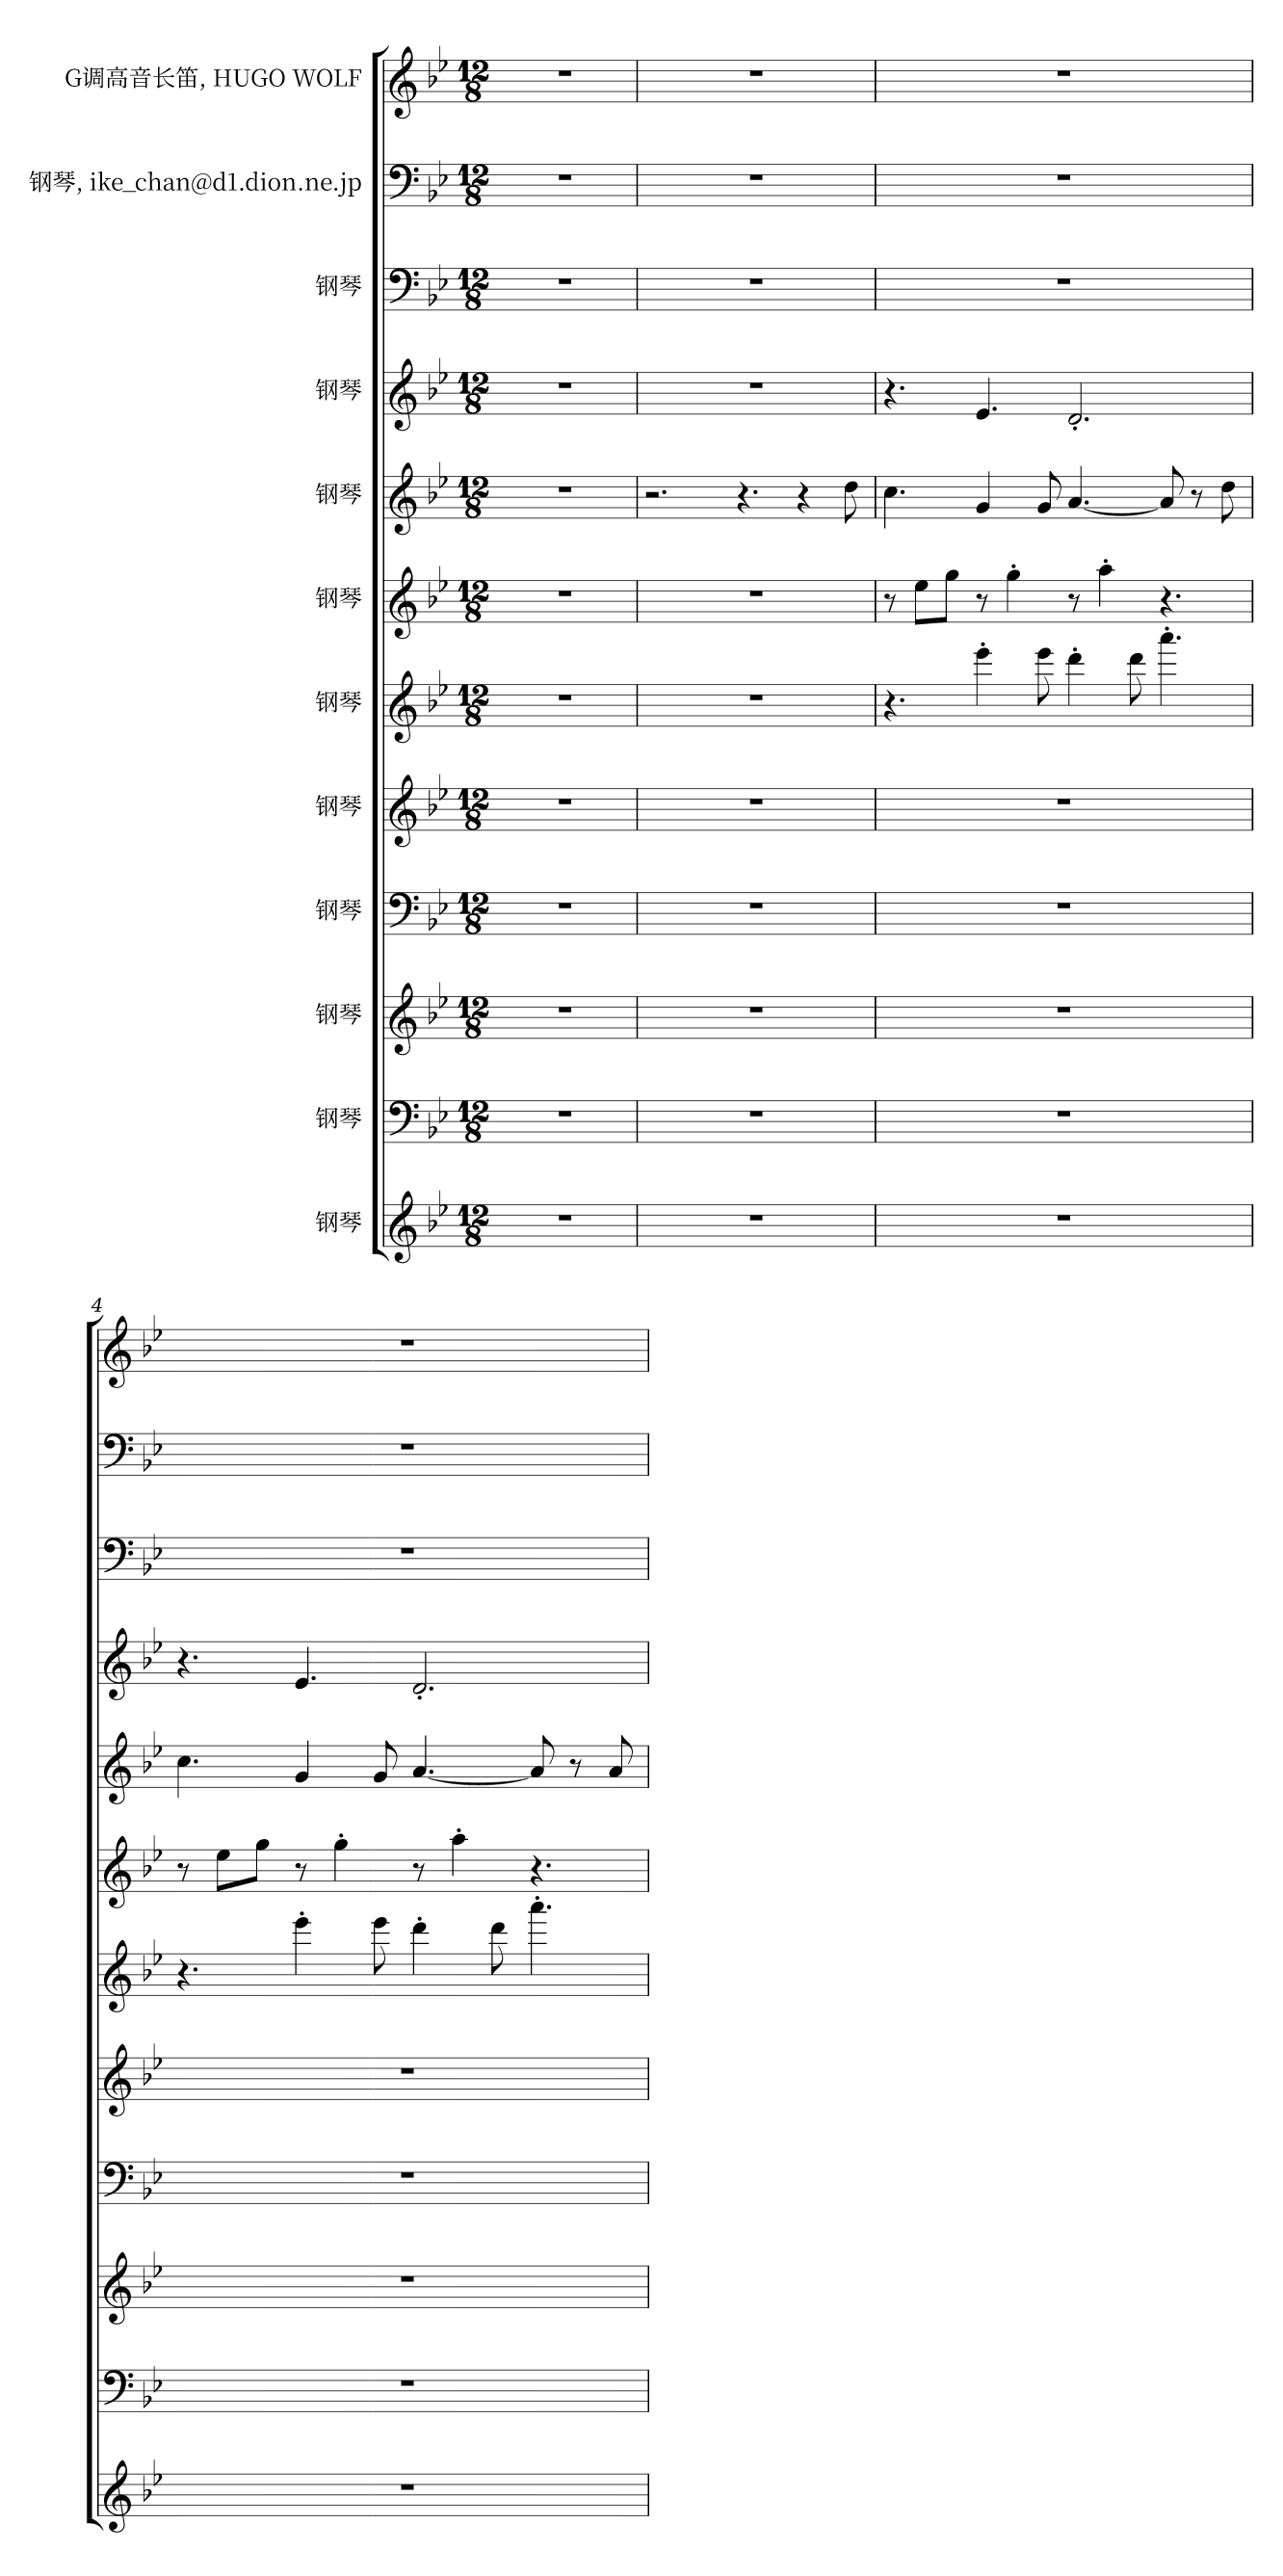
**kern	**kern	**kern	**kern	**kern	**kern	**kern	**kern	**kern	**kern	**kern	**kern
*part12	*part11	*part10	*part9	*part8	*part7	*part6	*part5	*part4	*part3	*part2	*part1
*staff12	*staff11	*staff10	*staff9	*staff8	*staff7	*staff6	*staff5	*staff4	*staff3	*staff2	*staff1
*I"钢琴	*I"钢琴	*I"钢琴	*I"钢琴	*I"钢琴	*I"钢琴	*I"钢琴	*I"钢琴	*I"钢琴	*I"钢琴	*I"钢琴, ike_chan@d1.dion.ne.jp	*I"G调高音长笛, HUGO WOLF
*clefG2	*clefF4	*clefG2	*clefF4	*clefG2	*clefG2	*clefG2	*clefG2	*clefG2	*clefF4	*clefF4	*clefG2
*	*	*	*	*	*	*	*	*	*	*	*ITrd-4c-7
*k[b-e-]	*k[b-e-]	*k[b-e-]	*k[b-e-]	*k[b-e-]	*k[b-e-]	*k[b-e-]	*k[b-e-]	*k[b-e-]	*k[b-e-]	*k[b-e-]	*k[b-]
*M12/8	*M12/8	*M12/8	*M12/8	*M12/8	*M12/8	*M12/8	*M12/8	*M12/8	*M12/8	*M12/8	*M12/8
*MM58	*MM58	*MM58	*MM58	*MM58	*MM58	*MM58	*MM58	*MM58	*MM58	*MM58	*MM58
=1	=1	=1	=1	=1	=1	=1	=1	=1	=1	=1	=1
1.r	1.r	1.r	1.r	1.r	1.r	1.r	1.r	1.r	1.r	1.r	1.r
=2	=2	=2	=2	=2	=2	=2	=2	=2	=2	=2	=2
1.r	1.r	1.r	1.r	1.r	1.r	1.r	2.r	1.r	1.r	1.r	1.r
.	.	.	.	.	.	.	4.r	.	.	.	.
.	.	.	.	.	.	.	4r	.	.	.	.
.	.	.	.	.	.	.	8dd\	.	.	.	.
=3	=3	=3	=3	=3	=3	=3	=3	=3	=3	=3	=3
*	*	*	*	*	*	*	*	*	*	*	*MM58
1.r	1.r	1.r	1.r	1.r	4.r	8r	4.cc\	4.r	1.r	1.r	1.r
.	.	.	.	.	.	8ee-\L	.	.	.	.	.
.	.	.	.	.	.	8gg\J	.	.	.	.	.
.	.	.	.	.	4eee-'\	8r	4g/	4.e-/	.	.	.
.	.	.	.	.	.	4gg'\	.	.	.	.	.
.	.	.	.	.	8eee-\	.	8g/	.	.	.	.
.	.	.	.	.	4ddd'\	8r	[4.a/	2.d'/	.	.	.
.	.	.	.	.	.	4aa'\	.	.	.	.	.
.	.	.	.	.	8ddd\	.	.	.	.	.	.
.	.	.	.	.	4.aaa'\	4.r	8a/]	.	.	.	.
.	.	.	.	.	.	.	8r	.	.	.	.
.	.	.	.	.	.	.	8dd\	.	.	.	.
!!LO:PB:g=z
=4	=4	=4	=4	=4	=4	=4	=4	=4	=4	=4	=4
*	*	*	*	*	*	*	*	*	*	*	*MM58
1.r	1.r	1.r	1.r	1.r	4.r	8r	4.cc\	4.r	1.r	1.r	1.r
.	.	.	.	.	.	8ee-\L	.	.	.	.	.
.	.	.	.	.	.	8gg\J	.	.	.	.	.
.	.	.	.	.	4eee-'\	8r	4g/	4.e-/	.	.	.
.	.	.	.	.	.	4gg'\	.	.	.	.	.
.	.	.	.	.	8eee-\	.	8g/	.	.	.	.
.	.	.	.	.	4ddd'\	8r	[4.a/	2.d'/	.	.	.
.	.	.	.	.	.	4aa'\	.	.	.	.	.
.	.	.	.	.	8ddd\	.	.	.	.	.	.
.	.	.	.	.	4.aaa'\	4.r	8a/]	.	.	.	.
.	.	.	.	.	.	.	8r	.	.	.	.
.	.	.	.	.	.	.	8a/	.	.	.	.
=	=	=	=	=	=	=	=	=	=	=	=
*-	*-	*-	*-	*-	*-	*-	*-	*-	*-	*-	*-
